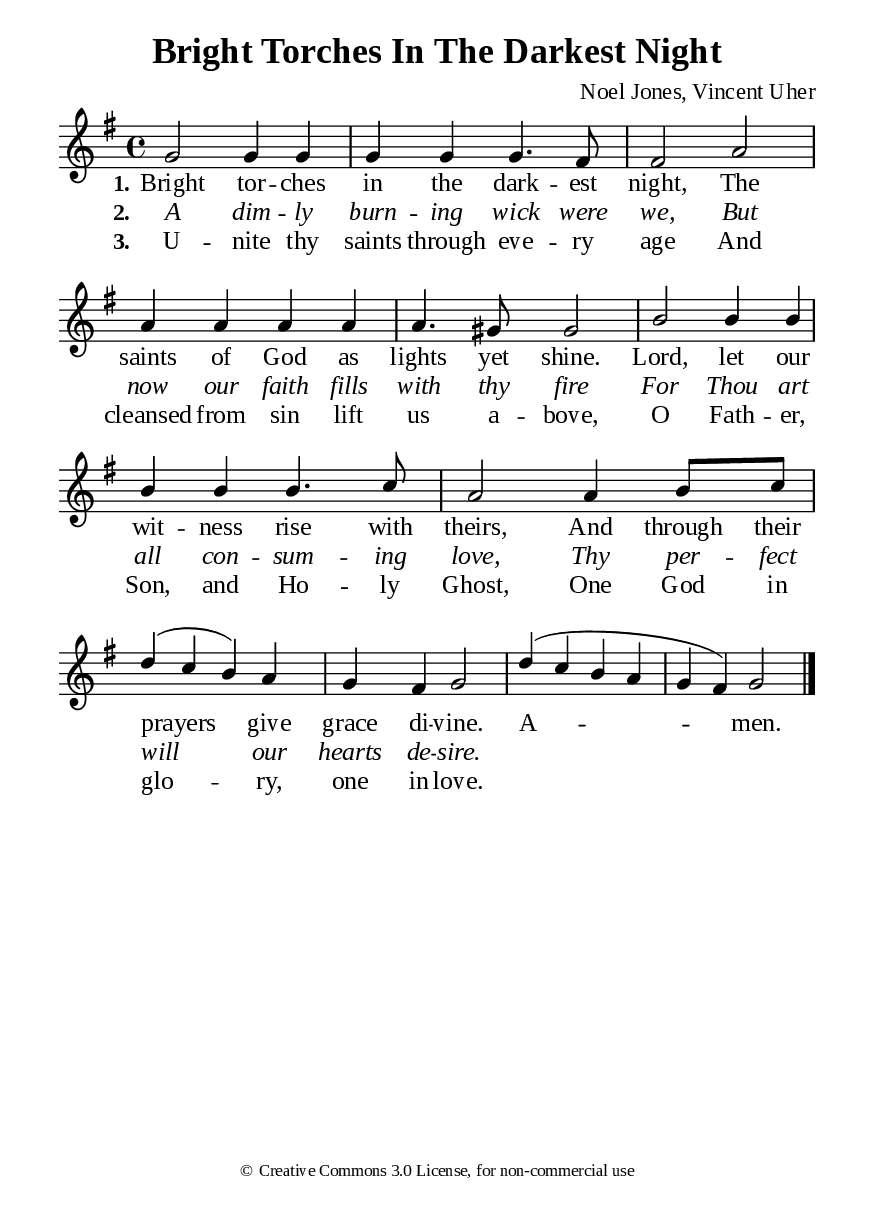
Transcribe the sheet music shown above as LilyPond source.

\version "2.18.2"

\header {
  title = "Bright Torches In The Darkest Night"
  composer = "Noel Jones, Vincent Uher"
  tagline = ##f
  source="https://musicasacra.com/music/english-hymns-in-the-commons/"
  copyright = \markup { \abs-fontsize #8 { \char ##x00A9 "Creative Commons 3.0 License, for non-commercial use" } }
}

global= {
  \key g \major
  \time 4/4
  \override Score.BarNumber.break-visibility = ##(#f #f #f)
  \override Lyrics.LyricSpace.minimum-distance = #3.0
}

\paper {
  #(set-paper-size "a5")
  top-margin = 10\mm
  bottom-margin = 5\mm
  left-margin = 10\mm
  right-margin = 10\mm
  indent = #0
  #(define fonts
	 (make-pango-font-tree "Liberation Serif"
	 		       "Liberation Serif"
			       "Liberation Serif"
			       (/ 20 20)))
  system-system-spacing = #'((basic-distance . 3) (padding . 3))
}

printItalic = \with {
  \override LyricText.font-shape = #'italic
}

% Verse music
musicVerseSoprano = \relative c'' {
  %{	01	%} g2 g4 g |
  %{	02	%} g g g4. fis8 |
  %{	03	%} fis2 a |
  %{	04	%} a4 a a a |
  %{	05	%} a4. gis8 gis2 |
  %{	06	%} b2 b4 b |
  %{	07	%} b b b4. c8 |
  %{	08	%} a2 a4 b8 c |
  %{	09	%} d4 (c b) a |
  %{	10	%} g fis g2 |
  %{	11	%} d'4 (c b a |
  %{	12	%} g fis) g2 \bar "|."
}

% Verse lyrics
verseOne = \lyricmode {
  \set stanza = #"1."
  Bright tor -- ches in the dark -- est night,
  The saints of God as lights yet shine.
  Lord, let our wit -- ness rise with theirs,
  And through their prayers give grace di -- vine.
  A -- men.
}

verseTwo = \lyricmode {
  \set stanza = #"2."
  A dim -- ly burn -- ing wick were we,
  But now our faith fills with thy fire
  For Thou art all con -- sum -- ing love,
  Thy per -- fect will our hearts de -- sire.
}

verseThree = \lyricmode {
  \set stanza = #"3."
  U -- nite thy saints through eve -- ry age
  And cleansed from sin lift us a -- bove,
  O Fath -- er, Son, and Ho -- ly Ghost,
  One God in glo -- ry, one in love.
}

% Layout
\score {
    \new ChoirStaff <<
      \new Staff <<
        \clef "treble"
        \new Voice = "sopranos" { \global \stemUp \slurUp \musicVerseSoprano }
      >>
      \new Lyrics \lyricsto sopranos \verseOne
      \new Lyrics \printItalic \lyricsto sopranos \verseTwo
      \new Lyrics \lyricsto sopranos \verseThree
    >>
}
